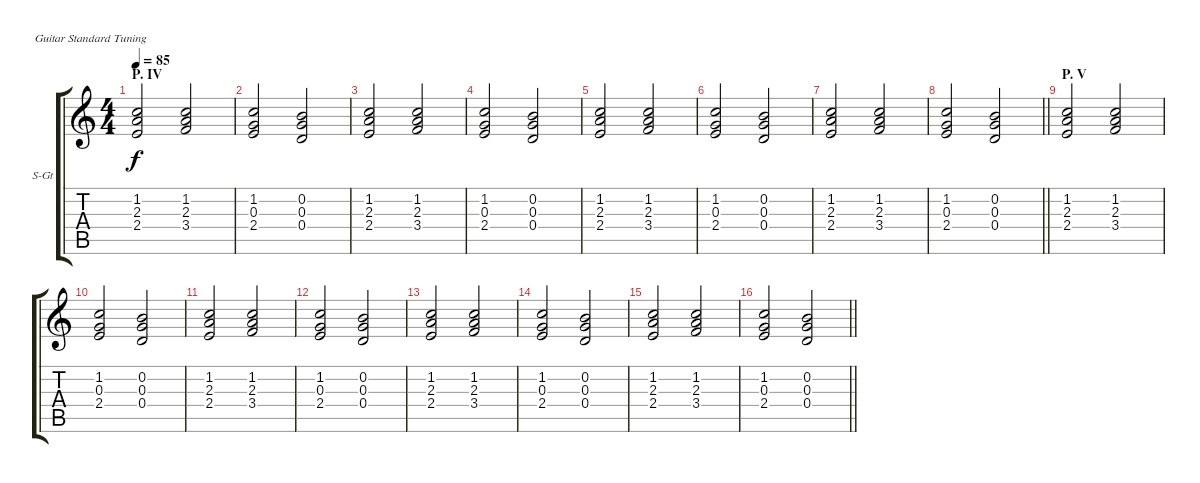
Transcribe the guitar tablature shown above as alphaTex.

\bracketExtendMode groupsimilarinstruments
\firstSystemTrackNameOrientation horizontal
\otherSystemsTrackNameOrientation horizontal
\track ("Keyboard [Strings]" "S-Gt") {instrument stringensemble1}
\staff {score tabs}
\tuning (E4 B3 G3 D3 A2 E2)
\displaytranspose 12
\ts (4 4)
\section ("" "P. IV")
\tempo 85
\clef g2
\ks c
(1.2 2.3 2.4).2{dy f} (1.2 2.3 3.4).2 |
(1.2 0.3 2.4).2 (0.2 0.3 0.4).2 |
(1.2 2.3 2.4).2 (1.2 2.3 3.4).2 |
(1.2 0.3 2.4).2 (0.2 0.3 0.4).2 |
(1.2 2.3 2.4).2 (1.2 2.3 3.4).2 |
(1.2 0.3 2.4).2 (0.2 0.3 0.4).2 |
(1.2 2.3 2.4).2 (1.2 2.3 3.4).2 |
\barLineRight lightlight
(1.2 0.3 2.4).2 (0.2 0.3 0.4).2 |
\section ("" "P. V")
(1.2 2.3 2.4).2 (1.2 2.3 3.4).2 |
(1.2 0.3 2.4).2 (0.2 0.3 0.4).2 |
(1.2 2.3 2.4).2 (1.2 2.3 3.4).2 |
(1.2 0.3 2.4).2 (0.2 0.3 0.4).2 |
(1.2 2.3 2.4).2 (1.2 2.3 3.4).2 |
(1.2 0.3 2.4).2 (0.2 0.3 0.4).2 |
(1.2 2.3 2.4).2 (1.2 2.3 3.4).2 |
\barLineRight lightlight
(1.2 0.3 2.4).2 (0.2 0.3 0.4).2
